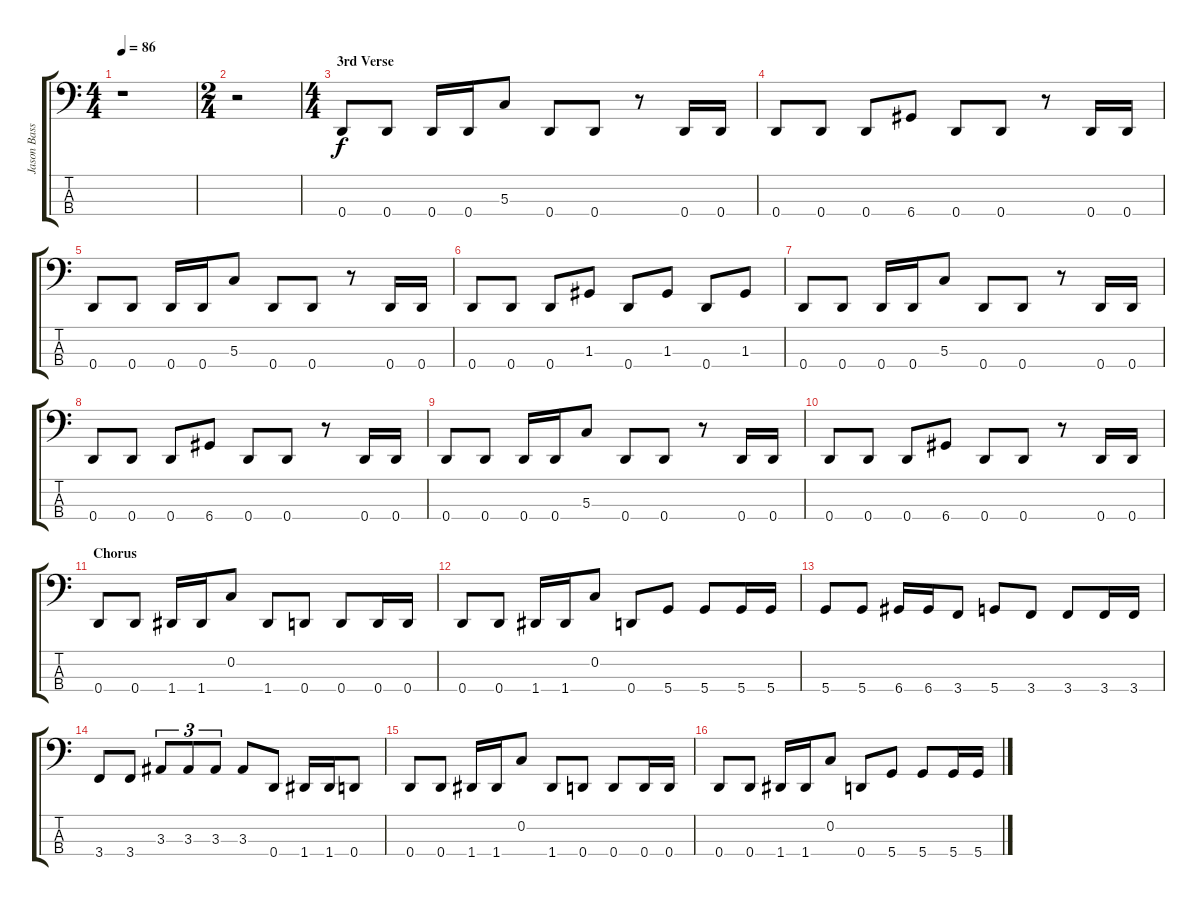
\track ("Jason Bass" "Jason Bass") {instrument electricbasspick}
\staff {score tabs}
\tuning (F2 C2 G1 D1) {hide}
\ts (4 4)
\tempo 86
\clef f4
\ks c
r.1{dy f} |
\ts (2 4)
r.2 |
\ts (4 4)
\section ("" "3rd Verse")
0.4.8 0.4.8 0.4.16 0.4.16 5.3.8 0.4.8 0.4.8 r.8 0.4.16 0.4.16 |
0.4.8 0.4.8 0.4.8 6.4.8 0.4.8 0.4.8 r.8 0.4.16 0.4.16 |
0.4.8 0.4.8 0.4.16 0.4.16 5.3.8 0.4.8 0.4.8 r.8 0.4.16 0.4.16 |
0.4.8 0.4.8 0.4.8 1.3.8 0.4.8 1.3.8 0.4.8 1.3.8 |
0.4.8 0.4.8 0.4.16 0.4.16 5.3.8 0.4.8 0.4.8 r.8 0.4.16 0.4.16 |
0.4.8 0.4.8 0.4.8 6.4.8 0.4.8 0.4.8 r.8 0.4.16 0.4.16 |
0.4.8 0.4.8 0.4.16 0.4.16 5.3.8 0.4.8 0.4.8 r.8 0.4.16 0.4.16 |
0.4.8 0.4.8 0.4.8 6.4.8 0.4.8 0.4.8 r.8 0.4.16 0.4.16 |
\section ("" "Chorus")
0.4.8 0.4.8 1.4.16 1.4.16 0.2.8 1.4.8 0.4.8 0.4.8 0.4.16 0.4.16 |
0.4.8 0.4.8 1.4.16 1.4.16 0.2.8 0.4.8 5.4.8 5.4.8 5.4.16 5.4.16 |
5.4.8 5.4.8 6.4.16 6.4.16 3.4.8 5.4.8 3.4.8 3.4.8 3.4.16 3.4.16 |
3.4.8 3.4.8 3.3.8{tu (3 2)} 3.3.8{tu (3 2)} 3.3.8{tu (3 2)} 3.3.8 0.4.8 1.4.16 1.4.16 0.4.8 |
0.4.8 0.4.8 1.4.16 1.4.16 0.2.8 1.4.8 0.4.8 0.4.8 0.4.16 0.4.16 |
0.4.8 0.4.8 1.4.16 1.4.16 0.2.8 0.4.8 5.4.8 5.4.8 5.4.16 5.4.16
